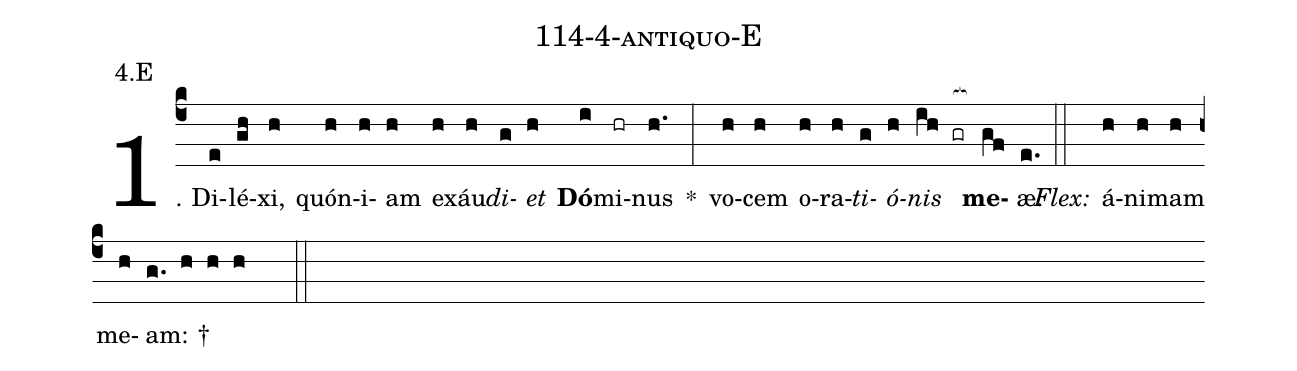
name: 114-4-antiquo-E;
annotation: 4.E;
%%
(c4)1. Di(e)lé(gh)xi,(h) quón(h)i(h)am(h) ex(h)áu(h)<i>di</i>(g)<i>et</i>(h) <b>Dó</b>(i)mi(hr)nus(h.) *(:) vo(h)cem(h) o(h)ra(h)<i>ti</i>(g)<i>ó</i>(h)<i>nis</i>(ih gr[ocb:1{]) <b>me</b>(gf[ocb:0}])æ.(e.) (::)
<i>Flex:</i>()  á(h)ni(h)mam(h) me(h)am: †(g. h h h  ::)
